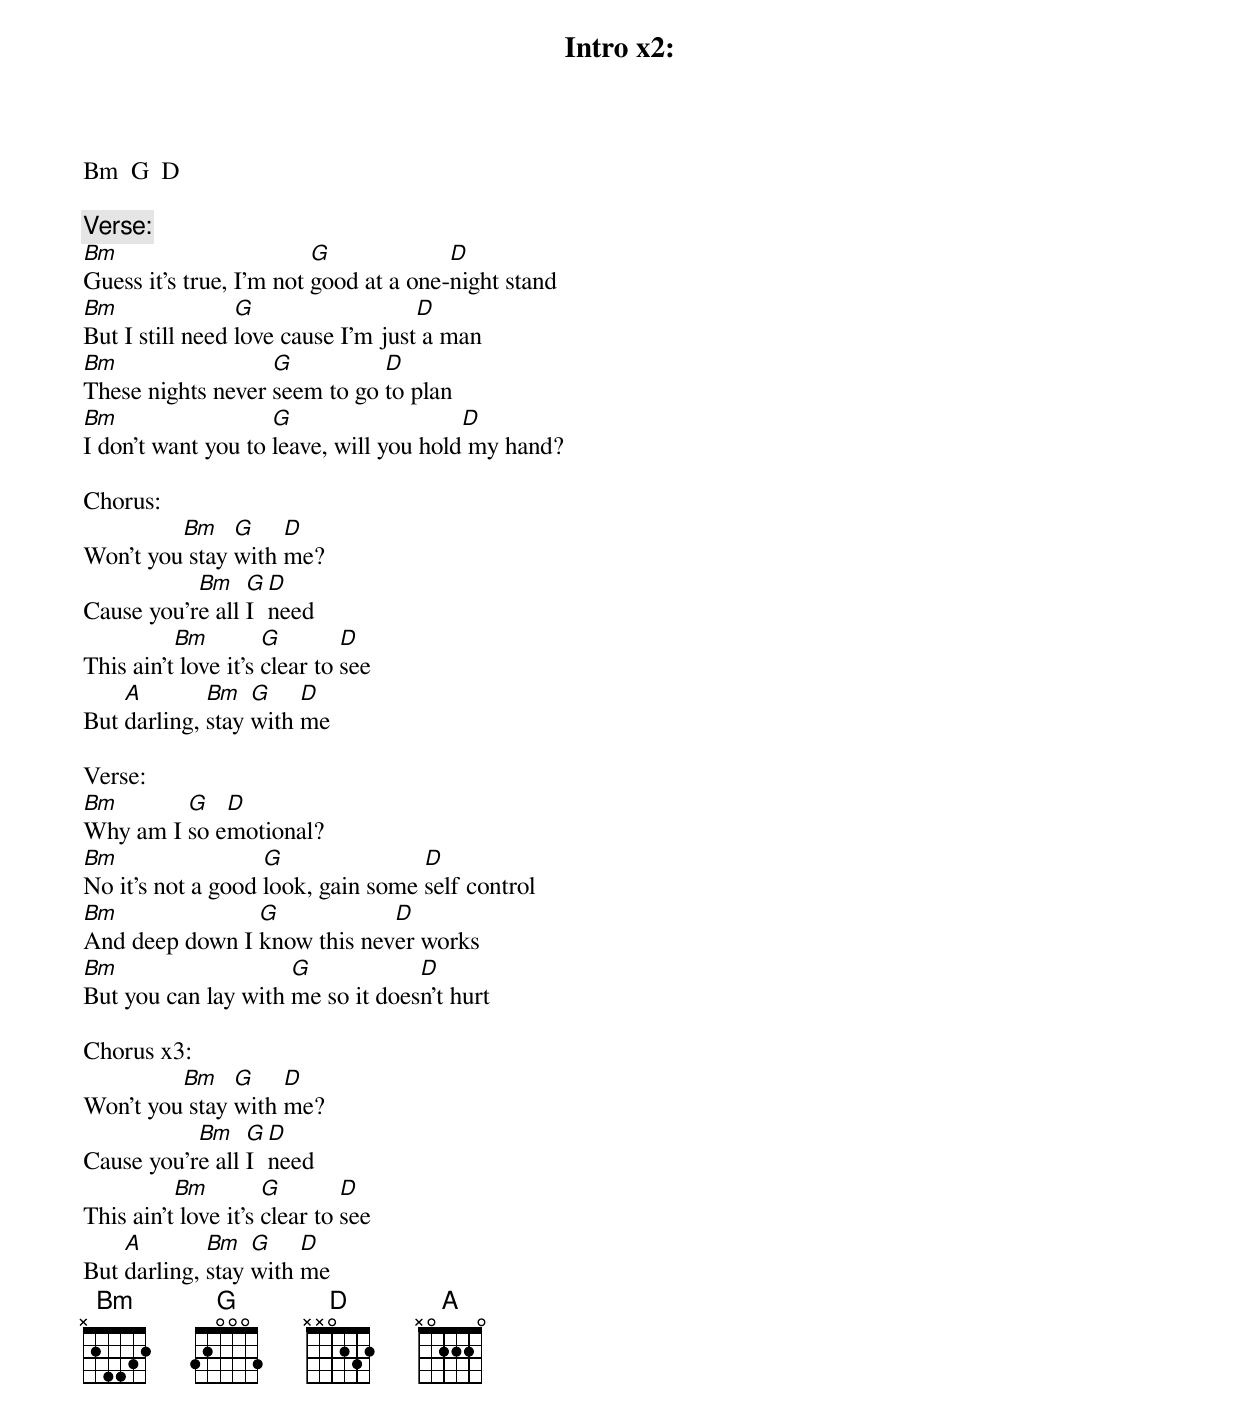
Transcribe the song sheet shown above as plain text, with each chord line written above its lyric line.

Intro x2:
Bm  G  D

Verse:
Bm                       G             D
Guess it's true, I'm not good at a one-night stand
Bm               G                  D
But I still need love cause I'm just a man
Bm                 G          D
These nights never seem to go to plan
Bm                  G                   D
I don't want you to leave, will you hold my hand?

Chorus:
         Bm    G    D
Won't you stay with me?
           Bm    G D
Cause you're all I need
          Bm         G        D
This ain't love it's clear to see
    A        Bm   G    D
But darling, stay with me

Verse:
Bm       G   D
Why am I so emotional?
Bm                 G               D
No it's not a good look, gain some self control
Bm              G            D
And deep down I know this never works
Bm                   G            D
But you can lay with me so it doesn't hurt

Chorus x3:
         Bm    G    D
Won't you stay with me?
           Bm    G D
Cause you're all I need
          Bm         G        D
This ain't love it's clear to see
    A        Bm   G    D
But darling, stay with me
